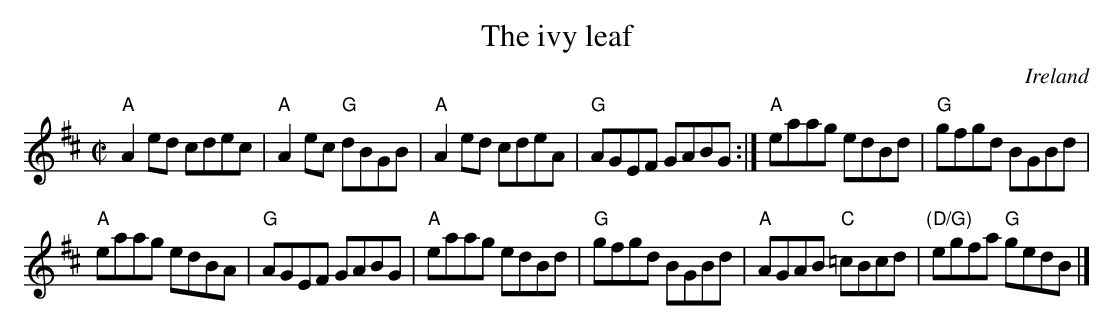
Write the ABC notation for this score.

X:1
T:The ivy leaf
O:Ireland
M:C|
L:1/8
K:D
"A"A2ed cdec|"A"A2ec "G"dBGB|"A"A2ed cdeA|"G"AGEF GABG:|\
"A"eaag edBd|"G"gfgd BGBd|
"A"eaag edBA|"G"AGEF GABG|\
"A"eaag edBd|"G"gfgd BGBd|"A"AGAB "C"=cBcd|"(D/G)"egfa "G"gedB|]
